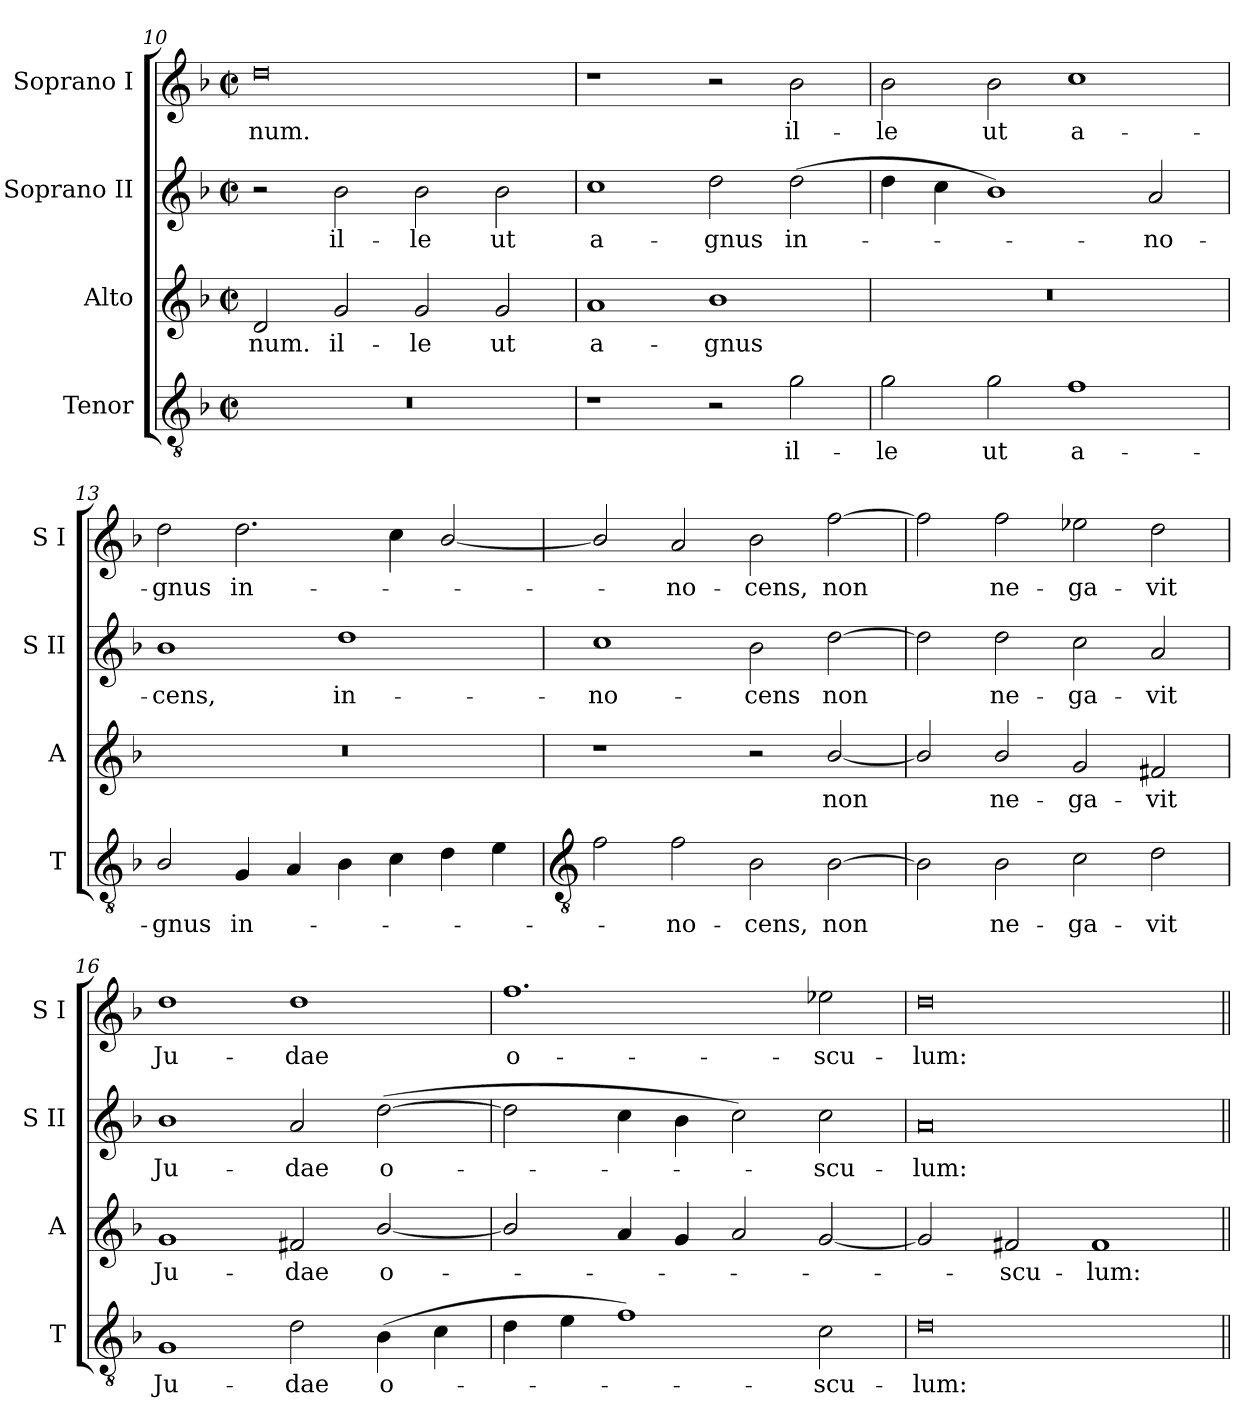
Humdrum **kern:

**kern	**text	**kern	**text	**kern	**text	**kern	**text
*part4	*part4	*part3	*part3	*part2	*part2	*part1	*part1
*staff4	*staff4	*staff3	*staff3	*staff2	*staff2	*staff1	*staff1
*I"Tenor	*	*I"Alto	*	*I"Soprano II	*	*I"Soprano I	*
*I'T	*	*I'A	*	*I'S II	*	*I'S I	*
*clefGv2	*	*clefG2	*	*clefG2	*	*clefG2	*
*k[b-]	*	*k[b-]	*	*k[b-]	*	*k[b-]	*
*F:	*	*F:	*	*F:	*	*F:	*
*M4/2	*	*M4/2	*	*M4/2	*	*M4/2	*
*met(c|)	*	*met(c|)	*	*met(c|)	*	*met(c|)	*
=10	=10	=10	=10	=10	=10	=10	=10
!	!	!	!LO:LY:b	!	!	!	!LO:LY:b
0r	.	2d	-num.	2r	.	0dd	-num.
!	!	!	!LO:LY:b	!	!LO:LY:b	!	!
.	.	2g	il-	2b-	il-	.	.
!	!	!	!LO:LY:b	!	!LO:LY:b	!	!
.	.	2g	-le	2b-	-le	.	.
!	!	!	!LO:LY:b	!	!LO:LY:b	!	!
.	.	2g	ut	2b-	ut	.	.
=11	=11	=11	=11	=11	=11	=11	=11
!	!	!	!LO:LY:b	!	!LO:LY:b	!	!
1r	.	1a	a-	1cc	a-	1r	.
!	!	!	!LO:LY:b	!	!LO:LY:b	!	!
2r	.	1b-	-gnus	2dd	-gnus	2r	.
!	!LO:LY:b	!	!	!	!LO:LY:b	!	!LO:LY:b
2g	il-	.	.	(>2dd	in-	2b-	il-
=12	=12	=12	=12	=12	=12	=12	=12
!	!LO:LY:b	!	!	!	!	!	!LO:LY:b
2g	-le	0r	.	4dd	.	2b-	-le
.	.	.	.	4cc	.	.	.
!	!LO:LY:b	!	!	!	!	!	!LO:LY:b
2g	ut	.	.	1b-)	.	2b-	ut
!	!LO:LY:b	!	!	!	!	!	!LO:LY:b
1f	a-	.	.	.	.	1cc	a-
!	!	!	!	!	!LO:LY:b	!	!
.	.	.	.	2a	no-	.	.
=13	=13	=13	=13	=13	=13	=13	=13
!	!LO:LY:b	!	!	!	!LO:LY:b	!	!LO:LY:b
2B-/	-gnus	0r	.	1b-	-cens,	2dd	-gnus
!	!LO:LY:b	!	!	!	!	!	!LO:LY:b
4G	in-	.	.	.	.	2.dd	in-
4A	.	.	.	.	.	.	.
!	!	!	!	!	!LO:LY:b	!	!
4B-	.	.	.	1dd	in-	.	.
4c	.	.	.	.	.	4cc	.
4d	.	.	.	.	.	[2b-/	.
4e	.	.	.	.	.	.	.
!!LO:LB:g=z
=14	=14	=14	=14	=14	=14	=14	=14
*clefGv2	*	*	*	*	*	*	*
!	!	!	!	!	!LO:LY:b	!	!
2f	.	1r	.	1cc	-no-	2b-/]	.
!	!LO:LY:b	!	!	!	!	!	!LO:LY:b
2f	no-	.	.	.	.	2a	no-
!	!LO:LY:b	!	!	!	!LO:LY:b	!	!LO:LY:b
2B-	-cens,	2r	.	2b-	-cens	2b-	-cens,
!	!LO:LY:b	!	!LO:LY:b	!	!LO:LY:b	!	!LO:LY:b
[2B-	non	[2b-/	non	[2dd	non	[2ff	non
=15	=15	=15	=15	=15	=15	=15	=15
2B-]	.	2b-/]	.	2dd]	.	2ff]	.
!	!LO:LY:b	!	!LO:LY:b	!	!LO:LY:b	!	!LO:LY:b
2B-	ne-	2b-/	ne-	2dd	ne-	2ff	ne-
!	!LO:LY:b	!	!LO:LY:b	!	!LO:LY:b	!	!LO:LY:b
2c	-ga-	2g	-ga-	2cc	-ga-	2ee-X	-ga-
!	!LO:LY:b	!	!LO:LY:b	!	!LO:LY:b	!	!LO:LY:b
2d	-vit	2f#X	-vit	2a	-vit	2dd	-vit
=16	=16	=16	=16	=16	=16	=16	=16
!	!LO:LY:b	!	!LO:LY:b	!	!LO:LY:b	!	!LO:LY:b
1G	Ju-	1g	Ju-	1b-	Ju-	1dd	Ju-
!	!LO:LY:b	!	!LO:LY:b	!	!LO:LY:b	!	!LO:LY:b
2d	-dae	2f#	-dae	2a	-dae	1dd	-dae
!	!LO:LY:b	!	!LO:LY:b	!	!LO:LY:b	!	!
(>4B-	o-	[2b-/	o-	(>[2dd	o-	.	.
4c	.	.	.	.	.	.	.
=17	=17	=17	=17	=17	=17	=17	=17
!	!	!	!	!	!	!	!LO:LY:b
4d	.	2b-/]	.	2dd]	.	1.ff	o-
4e	.	.	.	.	.	.	.
1f)	.	4a	.	4cc	.	.	.
.	.	4g	.	4b-	.	.	.
.	.	2a	.	2cc)	.	.	.
!	!LO:LY:b	!	!	!	!LO:LY:b	!	!LO:LY:b
2c	scu-	[2g	.	2cc	scu-	2ee-X	-scu-
=18	=18	=18	=18	=18	=18	=18	=18
!	!LO:LY:b	!	!	!	!LO:LY:b	!	!LO:LY:b
0d	-lum:	2g]	.	0a	-lum:	0dd	-lum:
!	!	!	!LO:LY:b	!	!	!	!
.	.	2f#X	scu-	.	.	.	.
!	!	!	!LO:LY:b	!	!	!	!
.	.	1f#	-lum:	.	.	.	.
=||	=||	=||	=||	=||	=||	=||	=||
*-	*-	*-	*-	*-	*-	*-	*-
